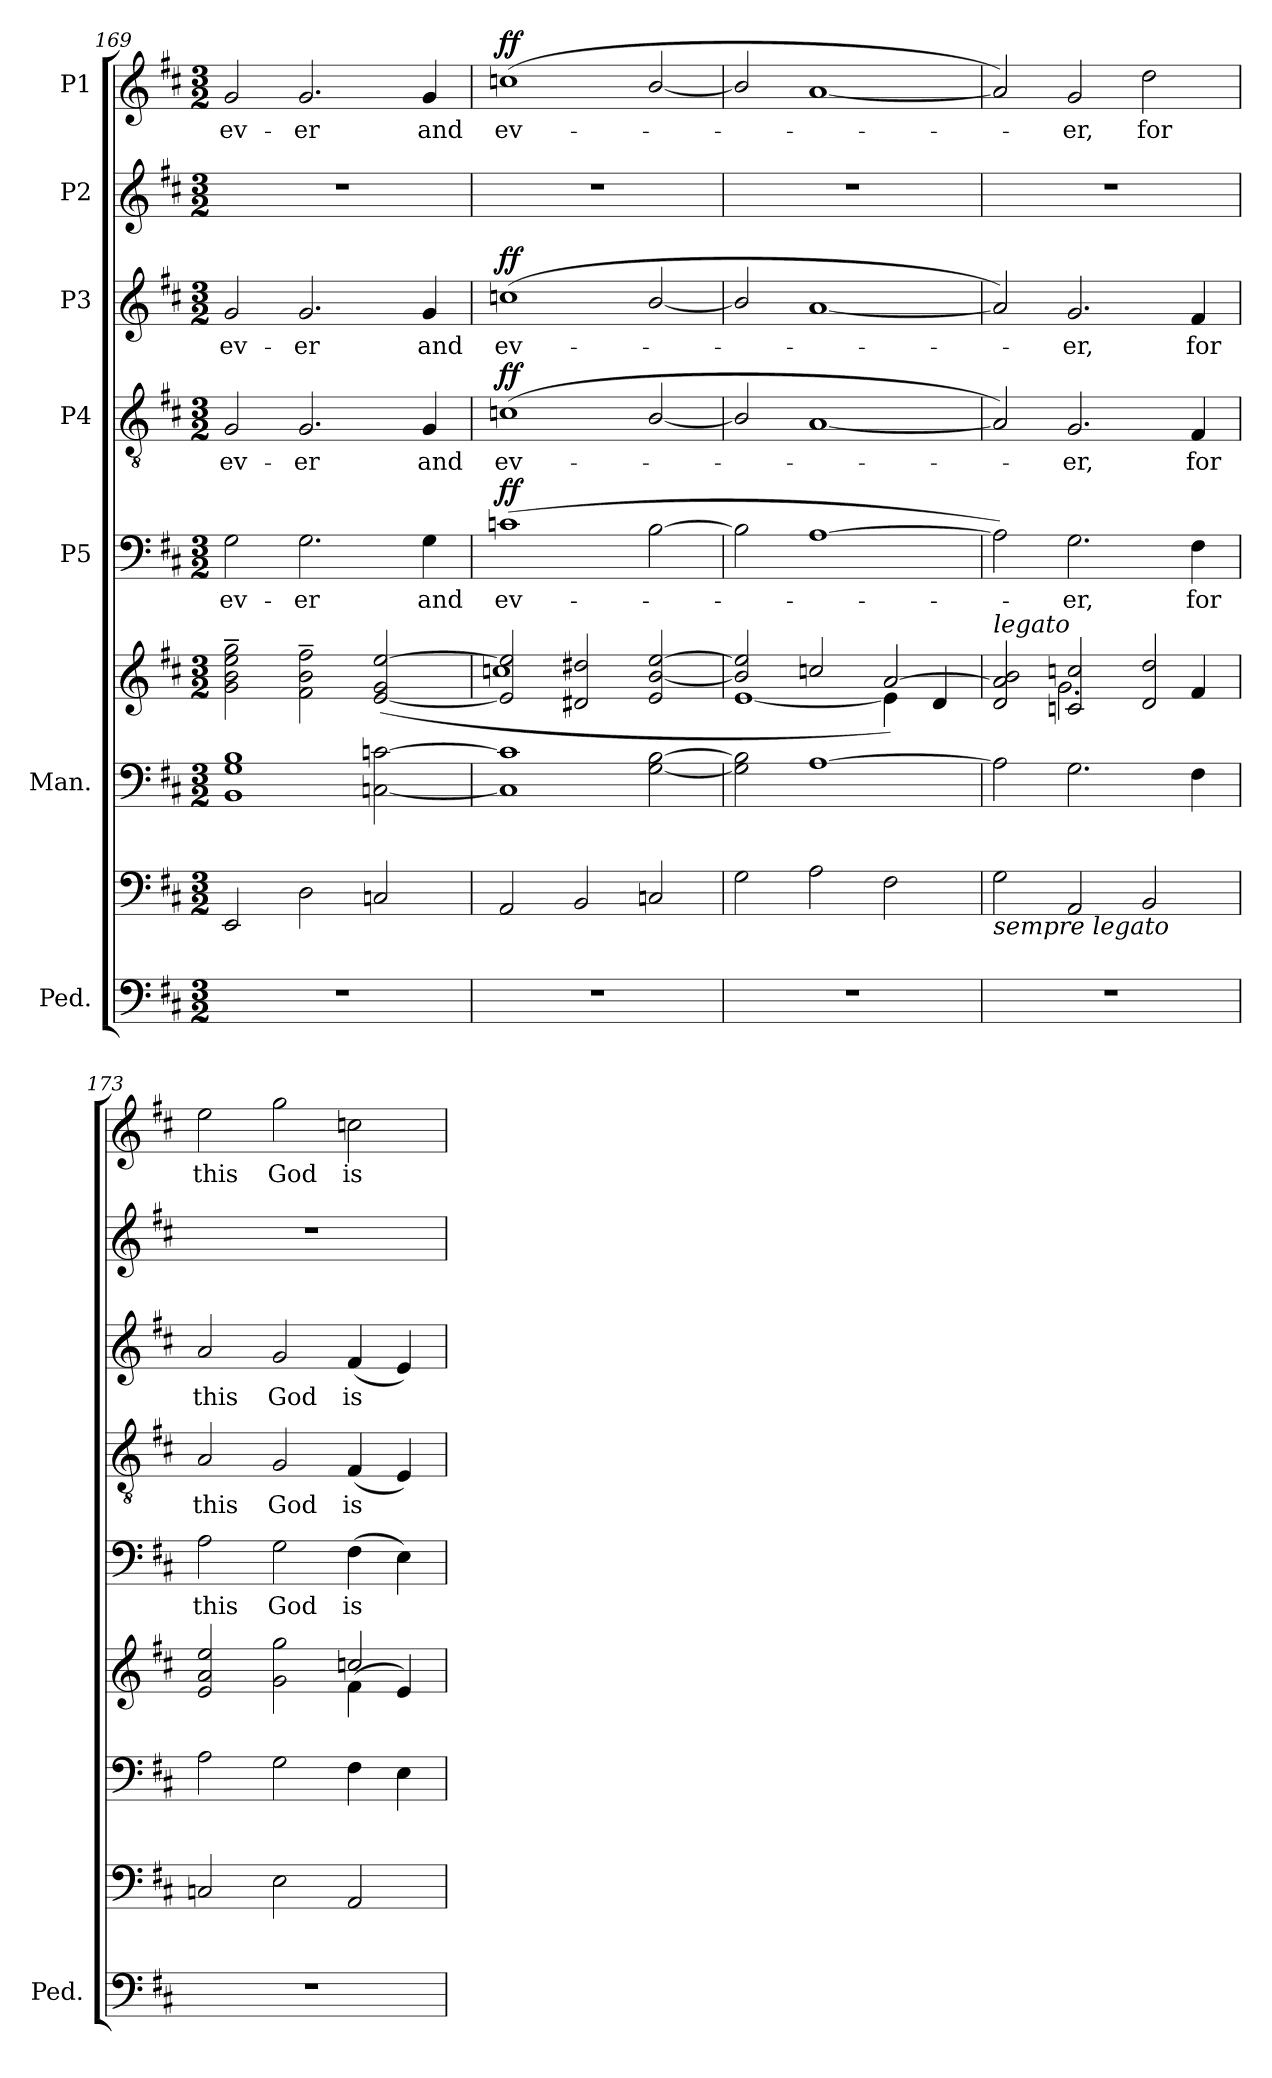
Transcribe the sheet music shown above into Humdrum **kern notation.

**kern	**kern	**kern	**kern	**kern	**text	**dynam	**kern	**text	**dynam	**kern	**text	**dynam	**kern	**kern	**text	**dynam
*part7	*part7	*part6	*part6	*part5	*part5	*part5	*part4	*part4	*part4	*part3	*part3	*part3	*part2	*part1	*part1	*part1
*staff9	*staff8	*staff7	*staff6	*staff5	*staff5	*staff5	*staff4	*staff4	*staff4	*staff3	*staff3	*staff3	*staff2	*staff1	*staff1	*staff1
*I"Ped.	*	*I"Man.	*	*I"P5	*	*	*I"P4	*	*	*I"P3	*	*	*I"P2	*I"P1	*	*
*I'Ped.	*	*	*	*	*	*	*	*	*	*	*	*	*	*	*	*
*clefF4	*clefF4	*clefF4	*clefG2	*clefF4	*	*	*clefGv2	*	*	*clefG2	*	*	*clefG2	*clefG2	*	*
*	*	*	*	*	*	*	*ITrd7c12	*	*	*	*	*	*	*	*	*
*k[f#c#]	*k[f#c#]	*k[f#c#]	*k[f#c#]	*k[f#c#]	*	*	*k[f#c#]	*	*	*k[f#c#]	*	*	*k[f#c#]	*k[f#c#]	*	*
*D:	*D:	*D:	*D:	*D:	*	*	*D:	*	*	*D:	*	*	*D:	*D:	*	*
*M3/2	*M3/2	*M3/2	*M3/2	*M3/2	*	*	*M3/2	*	*	*M3/2	*	*	*M3/2	*M3/2	*	*
=169	=169	=169	=169	=169	=169	=169	=169	=169	=169	=169	=169	=169	=169	=169	=169	=169
!LO:N:vis=1	!	!	!	!	!	!	!	!	!	!	!	!	!	!	!	!
!	!	!	!	!	!LO:LY:b:color=#000000	!	!	!	!	!	!	!	!	!	!	!
!	!	!	!	!	!	!	!	!LO:LY:b:color=#000000	!	!	!	!	!	!	!	!
!	!	!	!	!	!	!	!	!	!	!	!LO:LY:b:color=#000000	!	!LO:N:vis=1	!	!	!
!	!	!	!	!	!	!	!	!	!	!	!	!	!	!	!LO:LY:b:color=#000000	!
1.r	2EEi/	1BBi 1Gi 1Bi	2gi\~ 2bi~ 2eei~ 2ggi~	2Gi\	ev-	.	2GGi/	ev-	.	2gi/	ev-	.	1.r	2gi/	ev-	.
!	!	!	!	!	!LO:LY:b:color=#000000	!	!	!	!	!	!	!	!	!	!	!
!	!	!	!	!	!	!	!	!LO:LY:b:color=#000000	!	!	!	!	!	!	!	!
!	!	!	!	!	!	!	!	!	!	!	!LO:LY:b:color=#000000	!	!	!	!	!
!	!	!	!	!	!	!	!	!	!	!	!	!	!	!	!LO:LY:b:color=#000000	!
.	2Di\	.	2f#i\~ 2bi~ 2ff#i~	2.Gi\	-er	.	2.GGi/	-er	.	2.gi/	-er	.	.	2.gi/	-er	.
.	2Cni/	[2Cni\ [2cni	([2ei/ 2gi [2eei	.	.	.	.	.	.	.	.	.	.	.	.	.
!	!	!	!	!	!LO:LY:b:color=#000000	!	!	!	!	!	!	!	!	!	!	!
!	!	!	!	!	!	!	!	!LO:LY:b:color=#000000	!	!	!	!	!	!	!	!
!	!	!	!	!	!	!	!	!	!	!	!LO:LY:b:color=#000000	!	!	!	!	!
!	!	!	!	!	!	!	!	!	!	!	!	!	!	!	!LO:LY:b:color=#000000	!
.	.	.	.	4Gi\	and	.	4GGi/	and	.	4gi/	and	.	.	4gi/	and	.
=170	=170	=170	=170	=170	=170	=170	=170	=170	=170	=170	=170	=170	=170	=170	=170	=170
!LO:N:vis=1	!	!	!	!	!	!	!	!	!	!	!	!	!	!	!	!
*	*	*	*^	*	*	*	*	*	*	*	*	*	*	*	*	*
!	!	!	!	!	!	!LO:LY:b:color=#000000	!	!	!	!	!	!	!	!	!	!	!
!	!	!	!	!	!	!	!	!	!LO:LY:b:color=#000000	!	!	!	!	!	!	!	!
!	!	!	!	!	!	!	!	!	!	!	!	!LO:LY:b:color=#000000	!	!LO:N:vis=1	!	!	!
!	!	!	!	!	!	!	!	!	!	!	!	!	!	!	!	!LO:LY:b:color=#000000	!
1.r	2AAi/	1Ci] 1ci]	2ei/] 2eei]	1ccni	(1cni	ev-	ff	(1Cni	ev-	ff	(1ccni	ev-	ff	1.r	(1ccni	ev-	ff
.	2BBi/	.	2d#Xi/ 2dd#Xi	.	.	.	.	.	.	.	.	.	.	.	.	.	.
.	2Cni/	[2Gi\ [2Bi	2ei/ [2bi [2eei	2ryy	[2Bi\	.	.	[2BBi/	.	.	[2bi/	.	.	.	[2bi/	.	.
!!LO:PB:g=z
=171	=171	=171	=171	=171	=171	=171	=171	=171	=171	=171	=171	=171	=171	=171	=171	=171	=171
!LO:N:vis=1	!	!	!	!	!	!	!	!	!	!	!	!	!	!LO:N:vis=1	!	!	!
1.r	2Gi\	2Gi\] 2Bi]	2bi/] 2eei]	[1ei	2Bi\]	.	.	2BBi/]	.	.	2bi/]	.	.	1.r	2bi/]	.	.
.	2Ai\	[1Ai	2ccni/	.	[1Ai	.	.	[1AAi	.	.	[1ai	.	.	.	[1ai	.	.
.	2F#i\	.	[2ai/)	4ei\]	.	.	.	.	.	.	.	.	.	.	.	.	.
.	.	.	.	4di/	.	.	.	.	.	.	.	.	.	.	.	.	.
=172	=172	=172	=172	=172	=172	=172	=172	=172	=172	=172	=172	=172	=172	=172	=172	=172	=172
!	!	!	!LO:TX:a:i:t=legato	!	!	!	!	!	!	!	!	!	!	!	!	!	!
!	!LO:TX:b:i:t=sempre legato	!	!	!	!	!	!	!	!	!	!	!	!	!	!	!	!
!LO:N:vis=1	!	!	!	!	!	!	!	!	!	!	!	!	!	!LO:N:vis=1	!	!	!
1.r	2Gi\	2Ai\]	2di/ 2ai] 2bi	2ryy	2Ai\])	.	.	2AAi/])	.	.	2ai/])	.	.	1.r	2ai/])	.	.
!	!	!	!	!	!	!LO:LY:b:color=#000000	!	!	!	!	!	!	!	!	!	!	!
!	!	!	!	!	!	!	!	!	!LO:LY:b:color=#000000	!	!	!	!	!	!	!	!
!	!	!	!	!	!	!	!	!	!	!	!	!LO:LY:b:color=#000000	!	!	!	!	!
!	!	!	!	!	!	!	!	!	!	!	!	!	!	!	!	!LO:LY:b:color=#000000	!
.	2AAi/	2.Gi\	2cni/ 2ccni	2.gi\	2.Gi\	-er,	.	2.GGi/	-er,	.	2.gi/	-er,	.	.	2gi/	-er,	.
!	!	!	!	!	!	!	!	!	!	!	!	!	!	!	!	!LO:LY:b:color=#000000	!
.	2BBi/	.	2di/ 2ddi	.	.	.	.	.	.	.	.	.	.	.	2ddi\	for	.
!	!	!	!	!	!	!LO:LY:b:color=#000000	!	!	!	!	!	!	!	!	!	!	!
!	!	!	!	!	!	!	!	!	!LO:LY:b:color=#000000	!	!	!	!	!	!	!	!
!	!	!	!	!	!	!	!	!	!	!	!	!LO:LY:b:color=#000000	!	!	!	!	!
.	.	4F#i\	.	4f#i/	4F#i\	for	.	4FF#i/	for	.	4f#i/	for	.	.	.	.	.
=173	=173	=173	=173	=173	=173	=173	=173	=173	=173	=173	=173	=173	=173	=173	=173	=173	=173
!LO:N:vis=1	!	!	!	!	!	!	!	!	!	!	!	!	!	!	!	!	!
!	!	!	!	!	!	!LO:LY:b:color=#000000	!	!	!	!	!	!	!	!	!	!	!
!	!	!	!	!	!	!	!	!	!LO:LY:b:color=#000000	!	!	!	!	!	!	!	!
!	!	!	!	!	!	!	!	!	!	!	!	!LO:LY:b:color=#000000	!	!LO:N:vis=1	!	!	!
!	!	!	!	!	!	!	!	!	!	!	!	!	!	!	!	!LO:LY:b:color=#000000	!
1.r	2Cni/	2Ai\	2ei/ 2ai 2eei	1ryy	2Ai\	this	.	2AAi/	this	.	2ai/	this	.	1.r	2eei\	this	.
!	!	!	!	!	!	!LO:LY:b:color=#000000	!	!	!	!	!	!	!	!	!	!	!
!	!	!	!	!	!	!	!	!	!LO:LY:b:color=#000000	!	!	!	!	!	!	!	!
!	!	!	!	!	!	!	!	!	!	!	!	!LO:LY:b:color=#000000	!	!	!	!	!
!	!	!	!	!	!	!	!	!	!	!	!	!	!	!	!	!LO:LY:b:color=#000000	!
.	2Ei\	2Gi\	2gi\ 2ggi	.	2Gi\	God	.	2GGi/	God	.	2gi/	God	.	.	2ggi\	God	.
!	!	!	!	!	!	!LO:LY:b:color=#000000	!	!	!	!	!	!	!	!	!	!	!
!	!	!	!	!	!	!	!	!	!LO:LY:b:color=#000000	!	!	!	!	!	!	!	!
!	!	!	!	!	!	!	!	!	!	!	!	!LO:LY:b:color=#000000	!	!	!	!	!
!	!	!	!	!	!	!	!	!	!	!	!	!	!	!	!	!LO:LY:b:color=#000000	!
.	2AAi/	4F#i\	2ccni/	(4f#i\	(4F#i\	is	.	(4FF#i/	is	.	(4f#i/	is	.	.	2ccni\	is	.
.	.	4Ei\	.	4ei/)	4Ei\)	.	.	4EEi/)	.	.	4ei/)	.	.	.	.	.	.
*	*	*	*v	*v	*	*	*	*	*	*	*	*	*	*	*	*	*
=	=	=	=	=	=	=	=	=	=	=	=	=	=	=	=	=
*-	*-	*-	*-	*-	*-	*-	*-	*-	*-	*-	*-	*-	*-	*-	*-	*-
